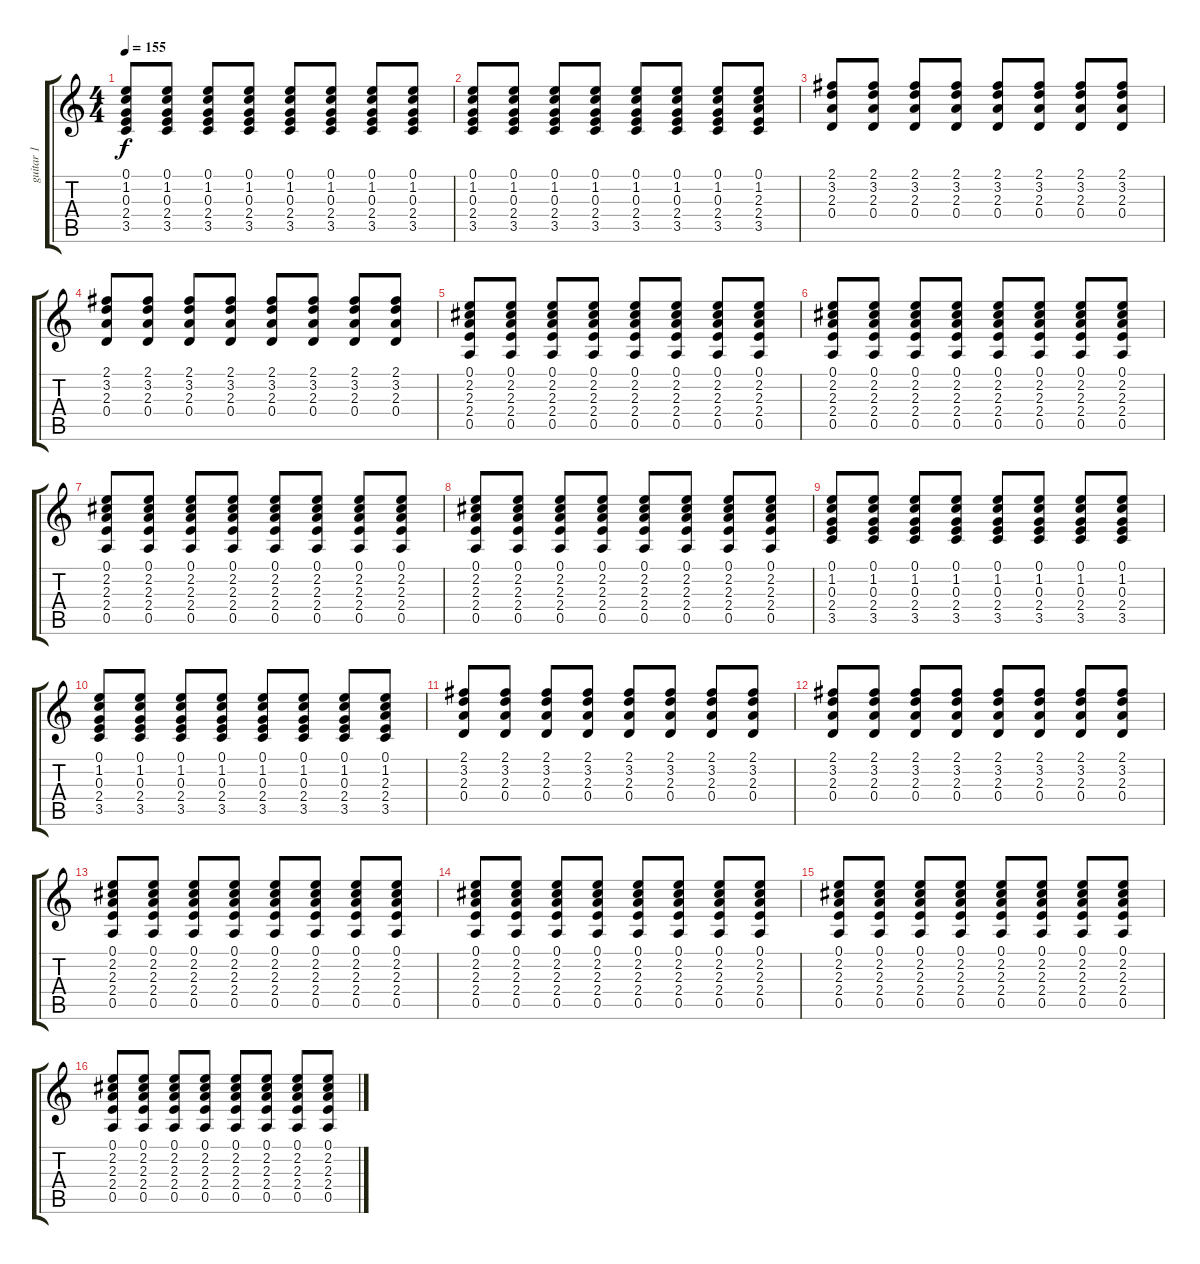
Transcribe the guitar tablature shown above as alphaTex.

\track ("guitar 1" "guitar 1") {instrument electricguitarjazz}
\staff {score tabs}
\tuning (E4 B3 G3 D3 A2 E2) {hide}
\ts (4 4)
\tempo 155
\clef g2
\ks c
(0.1 1.2 0.3 2.4 3.5).8{dy f} (0.1 1.2 0.3 2.4 3.5).8 (0.1 1.2 0.3 2.4 3.5).8 (0.1 1.2 0.3 2.4 3.5).8 (0.1 1.2 0.3 2.4 3.5).8 (0.1 1.2 0.3 2.4 3.5).8 (0.1 1.2 0.3 2.4 3.5).8 (0.1 1.2 0.3 2.4 3.5).8 |
(0.1 1.2 0.3 2.4 3.5).8 (0.1 1.2 0.3 2.4 3.5).8 (0.1 1.2 0.3 2.4 3.5).8 (0.1 1.2 0.3 2.4 3.5).8 (0.1 1.2 0.3 2.4 3.5).8 (0.1 1.2 0.3 2.4 3.5).8 (0.1 1.2 0.3 2.4 3.5).8 (0.1 1.2 2.3 2.4 3.5).8 |
(2.1 3.2 2.3 0.4).8 (2.1 3.2 2.3 0.4).8 (2.1 3.2 2.3 0.4).8 (2.1 3.2 2.3 0.4).8 (2.1 3.2 2.3 0.4).8 (2.1 3.2 2.3 0.4).8 (2.1 3.2 2.3 0.4).8 (2.1 3.2 2.3 0.4).8 |
(2.1 3.2 2.3 0.4).8 (2.1 3.2 2.3 0.4).8 (2.1 3.2 2.3 0.4).8 (2.1 3.2 2.3 0.4).8 (2.1 3.2 2.3 0.4).8 (2.1 3.2 2.3 0.4).8 (2.1 3.2 2.3 0.4).8 (2.1 3.2 2.3 0.4).8 |
(0.1 2.2 2.3 2.4 0.5).8 (0.1 2.2 2.3 2.4 0.5).8 (0.1 2.2 2.3 2.4 0.5).8 (0.1 2.2 2.3 2.4 0.5).8 (0.1 2.2 2.3 2.4 0.5).8 (0.1 2.2 2.3 2.4 0.5).8 (0.1 2.2 2.3 2.4 0.5).8 (0.1 2.2 2.3 2.4 0.5).8 |
(0.1 2.2 2.3 2.4 0.5).8 (0.1 2.2 2.3 2.4 0.5).8 (0.1 2.2 2.3 2.4 0.5).8 (0.1 2.2 2.3 2.4 0.5).8 (0.1 2.2 2.3 2.4 0.5).8 (0.1 2.2 2.3 2.4 0.5).8 (0.1 2.2 2.3 2.4 0.5).8 (0.1 2.2 2.3 2.4 0.5).8 |
(0.1 2.2 2.3 2.4 0.5).8 (0.1 2.2 2.3 2.4 0.5).8 (0.1 2.2 2.3 2.4 0.5).8 (0.1 2.2 2.3 2.4 0.5).8 (0.1 2.2 2.3 2.4 0.5).8 (0.1 2.2 2.3 2.4 0.5).8 (0.1 2.2 2.3 2.4 0.5).8 (0.1 2.2 2.3 2.4 0.5).8 |
(0.1 2.2 2.3 2.4 0.5).8 (0.1 2.2 2.3 2.4 0.5).8 (0.1 2.2 2.3 2.4 0.5).8 (0.1 2.2 2.3 2.4 0.5).8 (0.1 2.2 2.3 2.4 0.5).8 (0.1 2.2 2.3 2.4 0.5).8 (0.1 2.2 2.3 2.4 0.5).8 (0.1 2.2 2.3 2.4 0.5).8 |
(0.1 1.2 0.3 2.4 3.5).8 (0.1 1.2 0.3 2.4 3.5).8 (0.1 1.2 0.3 2.4 3.5).8 (0.1 1.2 0.3 2.4 3.5).8 (0.1 1.2 0.3 2.4 3.5).8 (0.1 1.2 0.3 2.4 3.5).8 (0.1 1.2 0.3 2.4 3.5).8 (0.1 1.2 0.3 2.4 3.5).8 |
(0.1 1.2 0.3 2.4 3.5).8 (0.1 1.2 0.3 2.4 3.5).8 (0.1 1.2 0.3 2.4 3.5).8 (0.1 1.2 0.3 2.4 3.5).8 (0.1 1.2 0.3 2.4 3.5).8 (0.1 1.2 0.3 2.4 3.5).8 (0.1 1.2 0.3 2.4 3.5).8 (0.1 1.2 2.3 2.4 3.5).8 |
(2.1 3.2 2.3 0.4).8 (2.1 3.2 2.3 0.4).8 (2.1 3.2 2.3 0.4).8 (2.1 3.2 2.3 0.4).8 (2.1 3.2 2.3 0.4).8 (2.1 3.2 2.3 0.4).8 (2.1 3.2 2.3 0.4).8 (2.1 3.2 2.3 0.4).8 |
(2.1 3.2 2.3 0.4).8 (2.1 3.2 2.3 0.4).8 (2.1 3.2 2.3 0.4).8 (2.1 3.2 2.3 0.4).8 (2.1 3.2 2.3 0.4).8 (2.1 3.2 2.3 0.4).8 (2.1 3.2 2.3 0.4).8 (2.1 3.2 2.3 0.4).8 |
(0.1 2.2 2.3 2.4 0.5).8 (0.1 2.2 2.3 2.4 0.5).8 (0.1 2.2 2.3 2.4 0.5).8 (0.1 2.2 2.3 2.4 0.5).8 (0.1 2.2 2.3 2.4 0.5).8 (0.1 2.2 2.3 2.4 0.5).8 (0.1 2.2 2.3 2.4 0.5).8 (0.1 2.2 2.3 2.4 0.5).8 |
(0.1 2.2 2.3 2.4 0.5).8 (0.1 2.2 2.3 2.4 0.5).8 (0.1 2.2 2.3 2.4 0.5).8 (0.1 2.2 2.3 2.4 0.5).8 (0.1 2.2 2.3 2.4 0.5).8 (0.1 2.2 2.3 2.4 0.5).8 (0.1 2.2 2.3 2.4 0.5).8 (0.1 2.2 2.3 2.4 0.5).8 |
(0.1 2.2 2.3 2.4 0.5).8 (0.1 2.2 2.3 2.4 0.5).8 (0.1 2.2 2.3 2.4 0.5).8 (0.1 2.2 2.3 2.4 0.5).8 (0.1 2.2 2.3 2.4 0.5).8 (0.1 2.2 2.3 2.4 0.5).8 (0.1 2.2 2.3 2.4 0.5).8 (0.1 2.2 2.3 2.4 0.5).8 |
(0.1 2.2 2.3 2.4 0.5).8 (0.1 2.2 2.3 2.4 0.5).8 (0.1 2.2 2.3 2.4 0.5).8 (0.1 2.2 2.3 2.4 0.5).8 (0.1 2.2 2.3 2.4 0.5).8 (0.1 2.2 2.3 2.4 0.5).8 (0.1 2.2 2.3 2.4 0.5).8 (0.1 2.2 2.3 2.4 0.5).8
